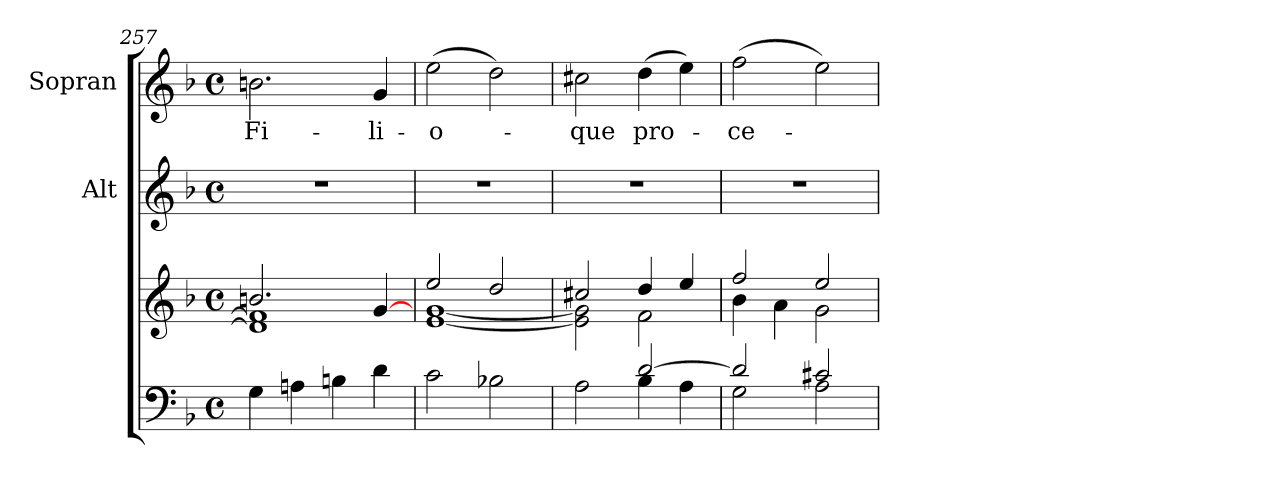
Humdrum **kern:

**kern	**kern	**kern	**kern	**text
*part3	*part3	*part2	*part1	*part1
*staff4	*staff3	*staff2	*staff1	*staff1
*	*	*I"Alt	*I"Sopran	*
*	*	*I'A.	*I'S.	*
*clefF4	*clefG2	*clefG2	*clefG2	*
*k[b-]	*k[b-]	*k[b-]	*k[b-]	*
*F:	*F:	*F:	*F:	*
*M4/4	*M4/4	*M4/4	*M4/4	*
*met(c)	*met(c)	*met(c)	*met(c)	*
=257	=257	=257	=257	=257
*	*^	*	*	*
!	!	!	!	!	!LO:LY:b
4G\	2.bn/	1d] 1f]	1r	2.bn\	Fi-
4An\	.	.	.	.	.
4Bn\	.	.	.	.	.
!	!	!	!	!	!LO:LY:b
4d\	[<4g/	.	.	4g/	-li-
=258	=258	=258	=258	=258	=258
!	!	!	!	!	!LO:LY:b
2c\	2ee/	[<1e [<1g	1r	(>2ee\	-o-
2B-X\	2dd/	.	.	2dd\)	.
=259	=259	=259	=259	=259	=259
*^	*	*	*	*	*
!	!	!	!	!	!	!LO:LY:b
2ryy	2A\	2cc#X/	2e\] 2g\]	1r	2cc#X\	-que
!	!	!	!	!	!	!LO:LY:b
[>2d/	4B-\	4dd/	2f\	.	(>4dd\	pro-
.	4A\	4ee/	.	.	4ee\)	.
=260	=260	=260	=260	=260	=260	=260
!	!	!	!	!	!	!LO:LY:b
2d/]	2G\	2ff/	4b-\	1r	(>2ff\	-ce-
.	.	.	4a\	.	.	.
2c#X/	2A\	2ee/	2g\	.	2ee\)	.
*v	*v	*	*	*	*	*
*	*v	*v	*	*	*
=	=	=	=	=
*-	*-	*-	*-	*-
